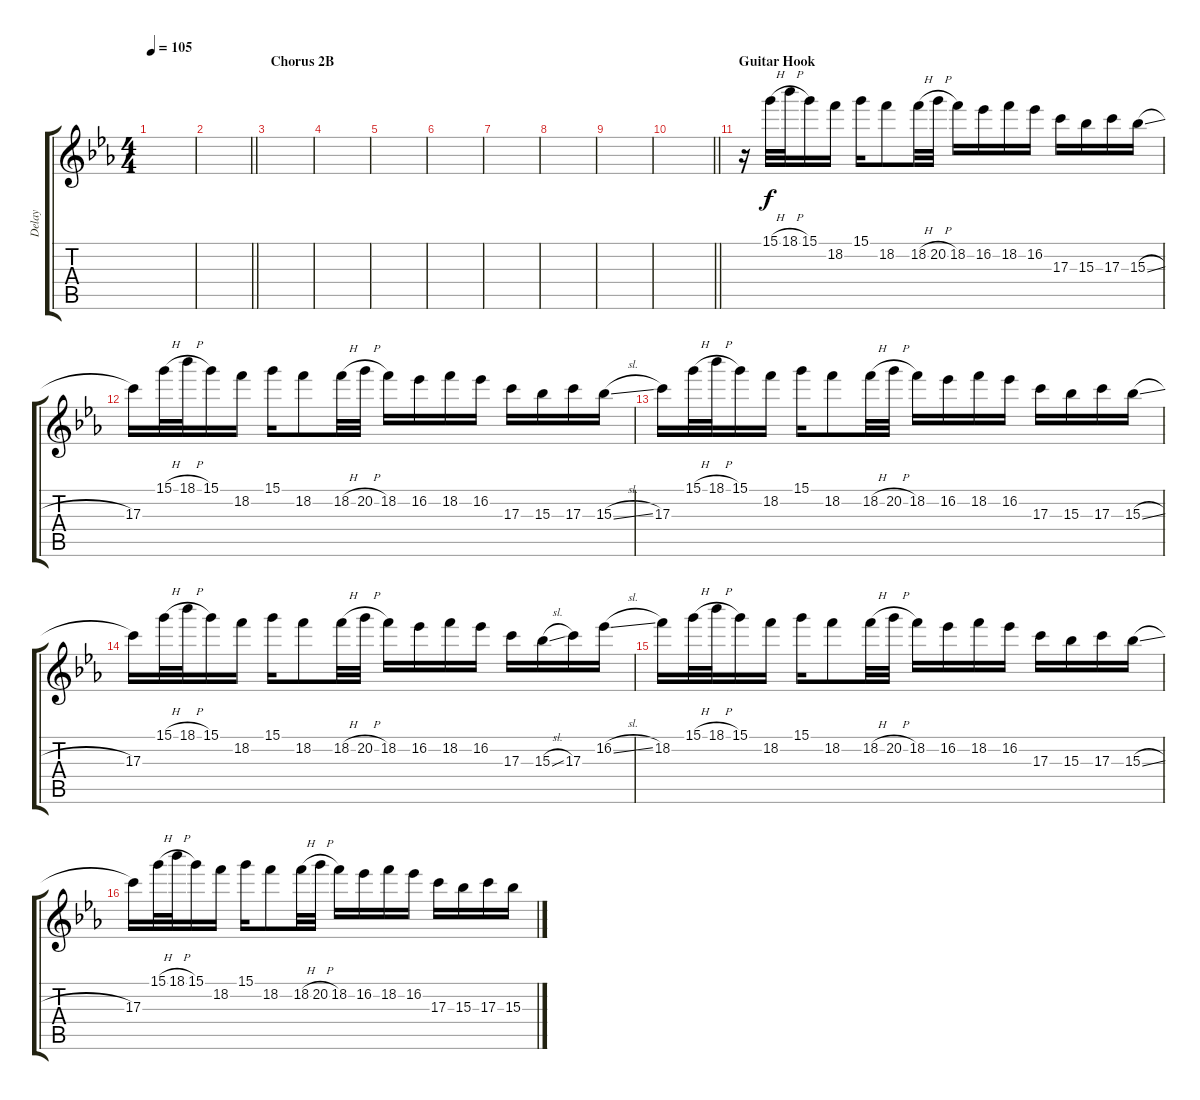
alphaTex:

\track ("Delay" "Delay") {instrument electricguitarjazz}
\staff {score tabs}
\tuning (E4 B3 G3 D3 A2 E2) {hide}
\ts (4 4)
\tempo 105
\clef g2
\ks eb
|
\barLineRight lightlight
|
\section ("" "Chorus 2B")
|
|
|
|
|
|
|
\barLineRight lightlight
|
\section ("" "Guitar Hook")
r.16 15.1{h}.32 18.1{h}.32 15.1.16 18.2.16 15.1.16 18.2.8 18.2{h}.32 20.2{h}.32 18.2.16 16.2.16 18.2.16 16.2.16 17.3.16 15.3.16 17.3.16 15.3{sl}.16 |
17.3.16 15.1{h}.32 18.1{h}.32 15.1.16 18.2.16 15.1.16 18.2.8 18.2{h}.32 20.2{h}.32 18.2.16 16.2.16 18.2.16 16.2.16 17.3.16 15.3.16 17.3.16 15.3{sl}.16 |
17.3.16 15.1{h}.32 18.1{h}.32 15.1.16 18.2.16 15.1.16 18.2.8 18.2{h}.32 20.2{h}.32 18.2.16 16.2.16 18.2.16 16.2.16 17.3.16 15.3.16 17.3.16 15.3{sl}.16 |
17.3.16 15.1{h}.32 18.1{h}.32 15.1.16 18.2.16 15.1.16 18.2.8 18.2{h}.32 20.2{h}.32 18.2.16 16.2.16 18.2.16 16.2.16 17.3.16 15.3{sl}.16 17.3.16 16.2{sl}.16 |
18.2.16 15.1{h}.32 18.1{h}.32 15.1.16 18.2.16 15.1.16 18.2.8 18.2{h}.32 20.2{h}.32 18.2.16 16.2.16 18.2.16 16.2.16 17.3.16 15.3.16 17.3.16 15.3{sl}.16 |
17.3.16 15.1{h}.32 18.1{h}.32 15.1.16 18.2.16 15.1.16 18.2.8 18.2{h}.32 20.2{h}.32 18.2.16 16.2.16 18.2.16 16.2.16 17.3.16 15.3.16 17.3.16 15.3{sl}.16
